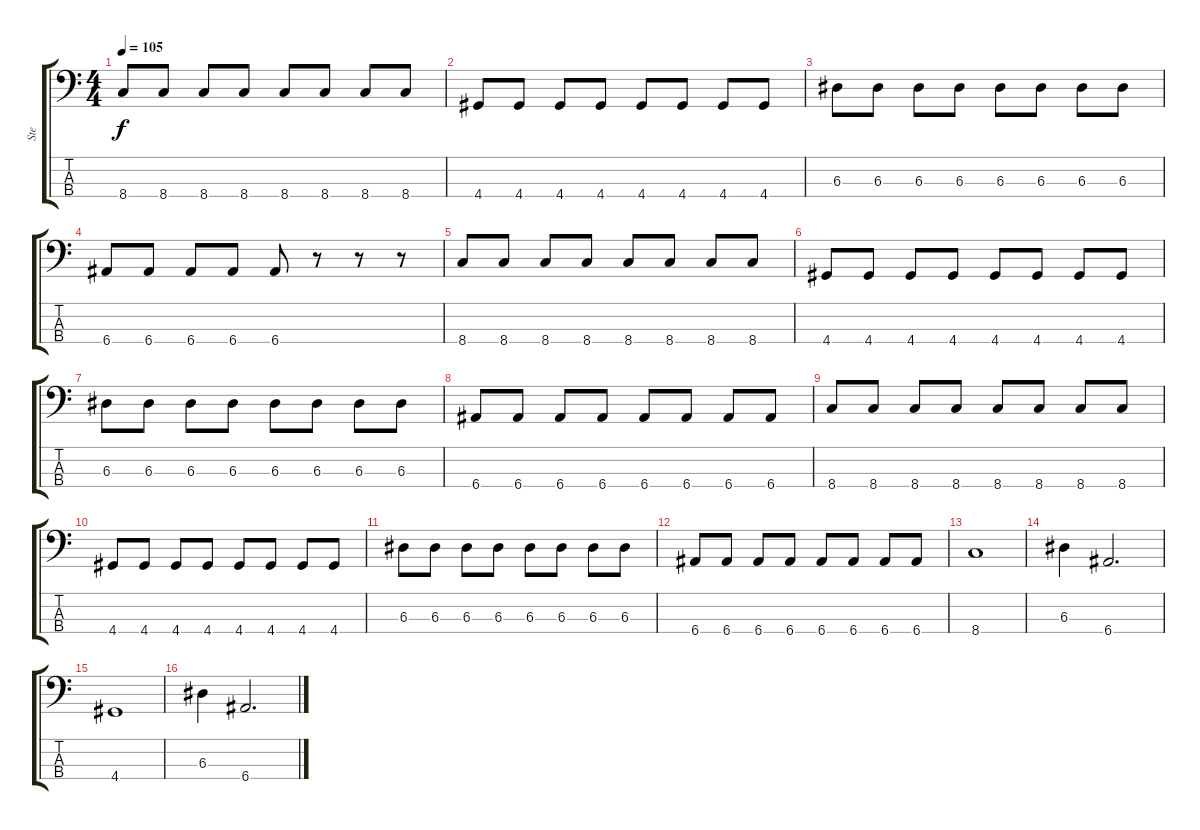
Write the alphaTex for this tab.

\track ("Ste" "Ste") {instrument electricbassfinger}
\staff {score tabs}
\tuning (G2 D2 A1 E1) {hide}
\ts (4 4)
\tempo 105
\clef f4
\ks c
8.4.8{dy f} 8.4.8 8.4.8 8.4.8 8.4.8 8.4.8 8.4.8 8.4.8 |
4.4.8 4.4.8 4.4.8 4.4.8 4.4.8 4.4.8 4.4.8 4.4.8 |
6.3.8 6.3.8 6.3.8 6.3.8 6.3.8 6.3.8 6.3.8 6.3.8 |
6.4.8 6.4.8 6.4.8 6.4.8 6.4.8 r.8 r.8 r.8 |
8.4.8 8.4.8 8.4.8 8.4.8 8.4.8 8.4.8 8.4.8 8.4.8 |
4.4.8 4.4.8 4.4.8 4.4.8 4.4.8 4.4.8 4.4.8 4.4.8 |
6.3.8 6.3.8 6.3.8 6.3.8 6.3.8 6.3.8 6.3.8 6.3.8 |
6.4.8 6.4.8 6.4.8 6.4.8 6.4.8 6.4.8 6.4.8 6.4.8 |
8.4.8 8.4.8 8.4.8 8.4.8 8.4.8 8.4.8 8.4.8 8.4.8 |
4.4.8 4.4.8 4.4.8 4.4.8 4.4.8 4.4.8 4.4.8 4.4.8 |
6.3.8 6.3.8 6.3.8 6.3.8 6.3.8 6.3.8 6.3.8 6.3.8 |
6.4.8 6.4.8 6.4.8 6.4.8 6.4.8 6.4.8 6.4.8 6.4.8 |
8.4.1{volume 16 instrument distortionguitar} |
6.3.4 6.4.2{d} |
4.4.1 |
6.3.4 6.4.2{d}
